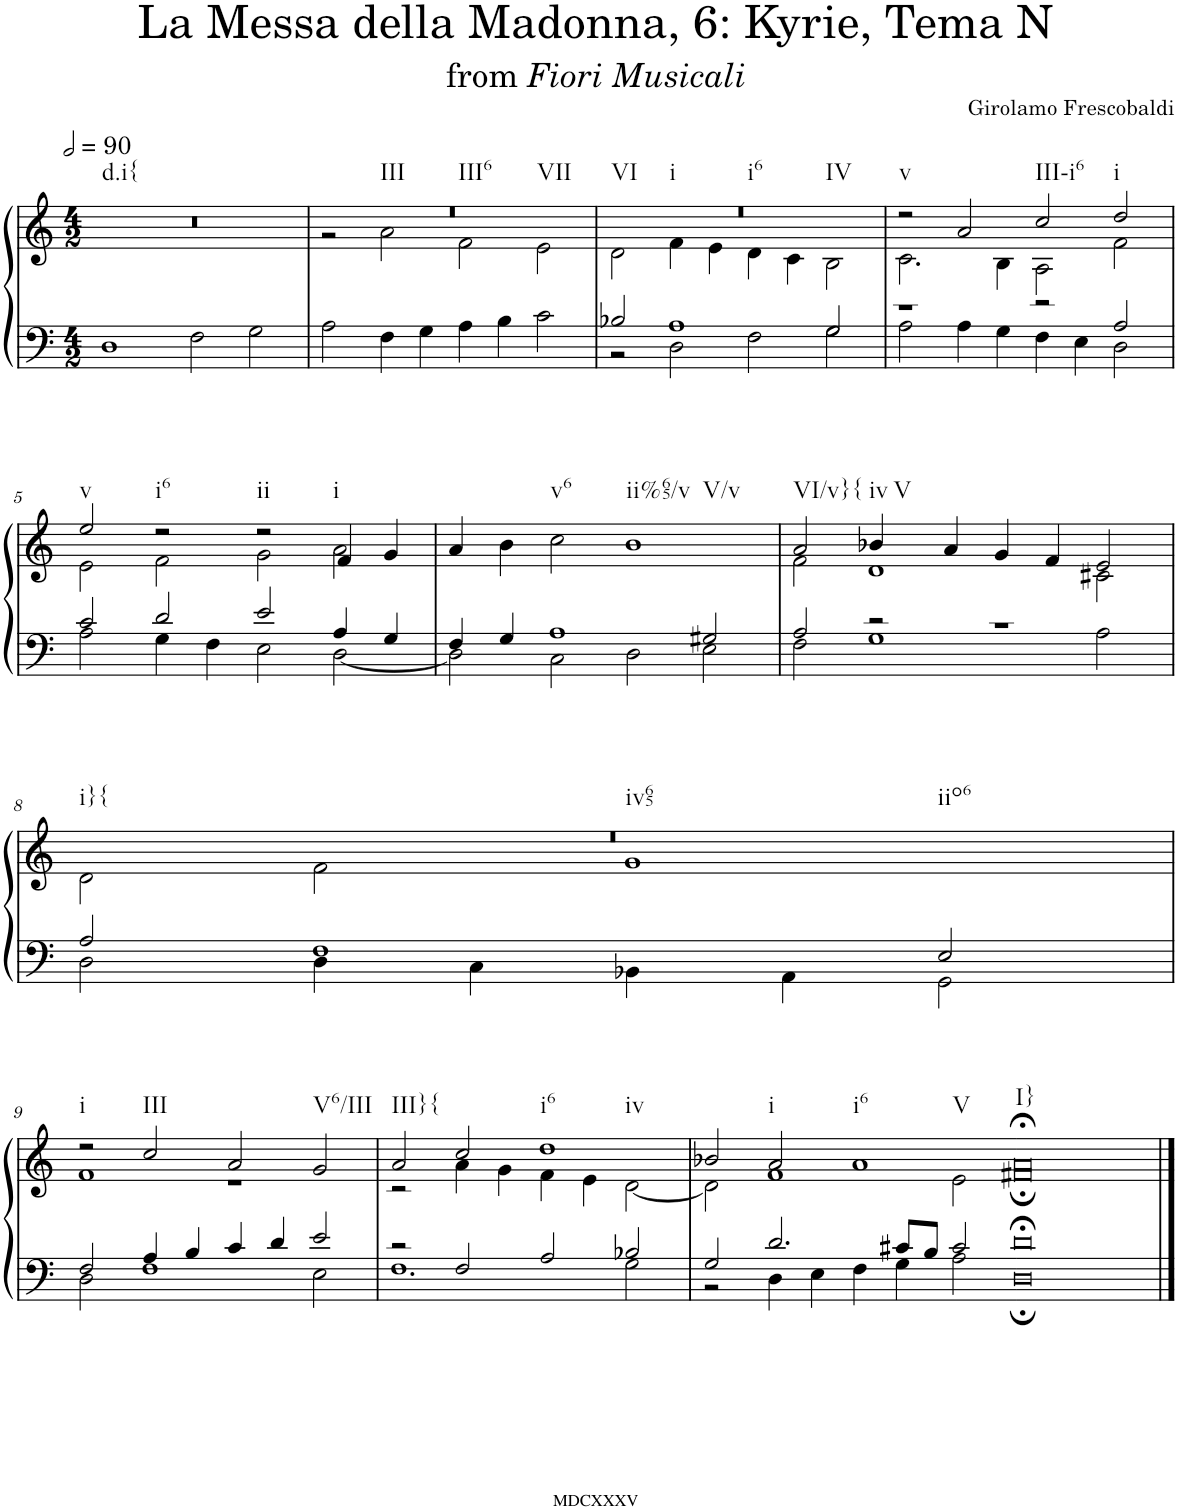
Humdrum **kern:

**kern	**kern
*part1	*part1
*staff2	*staff1
*I"Organ	*
*I'Org.	*
*clefF4	*clefG2
*k[]	*k[]
*M4/2	*M4/2
*MM180	*MM180
=1	=1
!	!LO:TX:b:t=d.i{
1D	0r
2F\	.
2G\	.
=2	=2
*	*^
!	!LO:TX:b:t=III	!
!	!LO:TX:b:t=III6	!
!	!LO:TX:b:t=VII	!
2A\	0r	2r
4F\	.	2a\
4G\	.	.
4A\	.	2f\
4B\	.	.
2c\	.	2e\
=3	=3	=3
*^	*	*
!	!	!LO:TX:b:t=VI	!
!	!	!LO:TX:b:t=i	!
!	!	!LO:TX:b:t=i6	!
!	!	!LO:TX:b:t=IV	!
2B-X/	2r	0r	2d\
1A	2D\	.	4f\
.	.	.	4e\
.	2F\	.	4d\
.	.	.	4c\
2G/	2G\	.	2B\
=4	=4	=4	=4
!	!	!LO:TX:b:t=v	!
1r	2A\	2r	2.c\
.	4A\	2a/	.
.	4G\	.	4B\
!	!	!LO:TX:b:t=III-i6	!
2r	4F\	2cc/	2A\
.	4E\	.	.
!	!	!LO:TX:b:t=i	!
2A/	2D\	2dd/	2f\
!!LO:LB:g=z	!!
=5	=5	=5	=5
!	!	!LO:TX:b:t=v	!
2c/	2A\	2ee/	2e\
!	!	!LO:TX:b:t=i6	!
2d/	4G\	2r	2f\
.	4F\	.	.
!	!	!LO:TX:b:t=ii	!
2e/	2E\	2r	2g\
!	!	!LO:TX:b:t=i	!
4A/	[2D\	4f/	2a\
4G/	.	4g/	.
*	*	*v	*v
=6	=6	=6
4F/	2D\]	4a/
4G/	.	4b\
!	!	!LO:TX:b:t=v6
1A	2C\	2cc\
!	!	!LO:TX:b:t=ii%65/v
!	!	!LO:TX:b:t=V/v
.	2D\	1b
2G#X/	2E\	.
=7	=7	=7
*	*	*^
!	!	!LO:TX:b:t=VI/v}{	!
2A/	2F\	2a/	2f\
!	!	!LO:TX:b:t=iv	!
!	!	!LO:TX:b:t=V	!
2r	1G	4b-X/	1d
.	.	4a/	.
1r	.	4g/	.
.	.	4f/	.
.	2A\	2e/	2c#X\
!!LO:LB:g=z	!!
=8	=8	=8	=8
!	!	!LO:TX:b:t=i}{	!
!	!	!LO:TX:b:t=iv65	!
!	!	!LO:TX:b:t=iio6	!
2A/	2D\	0r	2d\
1F	4D\	.	2f\
.	4C\	.	.
.	4BB-X\	.	1g
.	4AA\	.	.
2E/	2GG\	.	.
!!LO:LB:g=z	!!
=9	=9	=9	=9
!	!	!LO:TX:b:t=i	!
2F/	2D\	2r	1f
!	!	!LO:TX:b:t=III	!
4A/	1F	2cc/	.
4B/	.	.	.
4c/	.	2a/	1r
4d/	.	.	.
!	!	!LO:TX:b:t=V6/III	!
2e/	2E\	2g/	.
=10	=10	=10	=10
!	!	!LO:TX:b:t=III}{	!
2r	1.F	2a/	2r
2F/	.	2cc/	4a\
.	.	.	4g\
!	!	!LO:TX:b:t=i6	!
!	!	!LO:TX:b:t=iv	!
2A/	.	1dd	4f\
.	.	.	4e\
2B-X/	2G\	.	[2d\
=11	=11	=11	=11
2G/	2r	2b-X/	2d\]
!	!	!LO:TX:b:t=i	!
2.d/	4D\	2a/	1f
.	4E\	.	.
!	!	!LO:TX:b:t=i6	!
!	!	!LO:TX:b:t=V	!
.	4F\	1a	.
8c#X/L	4G\	.	.
8B/J	.	.	.
2c#/	2A\	.	2e\
=12-	=12-	=12-	=12-
!	!	!LO:TX:b:t=I}	!
0d;<	0D;	0a;<	0f#X;
*v	*v	*	*
*	*v	*v
==	==
*-	*-
